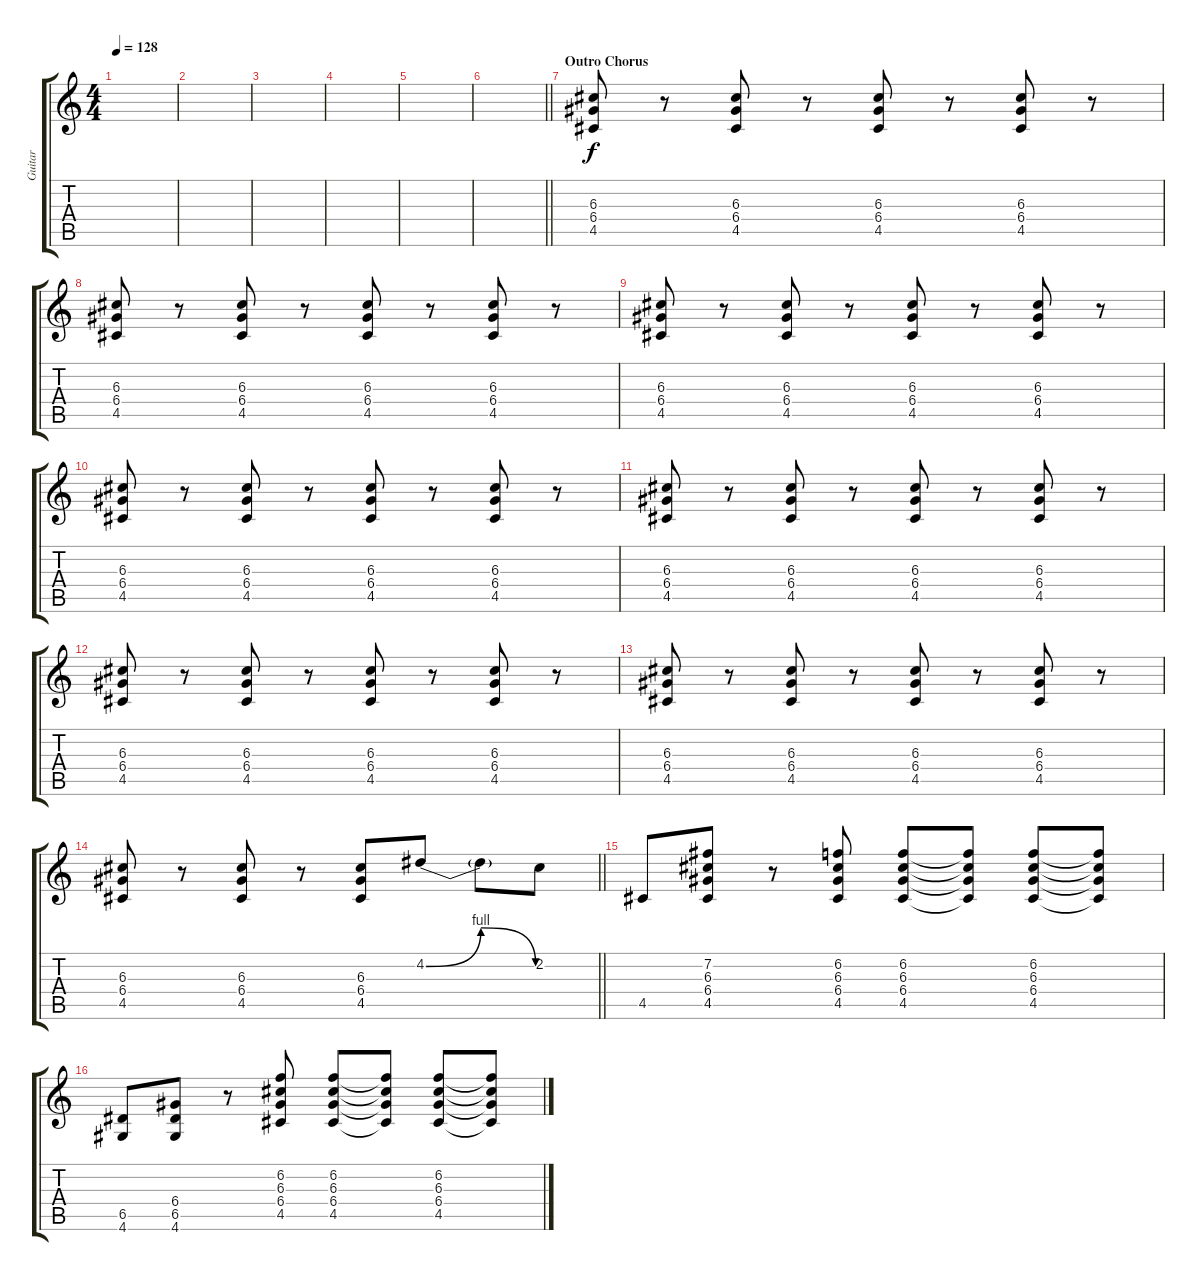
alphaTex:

\track ("Guitar" "Guitar") {instrument overdrivenguitar}
\staff {score tabs}
\tuning (E4 B3 G3 D3 A2 E2) {hide}
\ts (4 4)
\tempo 128
\clef g2
\ks c
|
|
|
|
|
\barLineRight lightlight
|
\section ("" "Outro Chorus")
(6.3 6.4 4.5).8 r.8 (6.3 6.4 4.5).8 r.8 (6.3 6.4 4.5).8 r.8 (6.3 6.4 4.5).8 r.8 |
(6.3 6.4 4.5).8 r.8 (6.3 6.4 4.5).8 r.8 (6.3 6.4 4.5).8 r.8 (6.3 6.4 4.5).8 r.8 |
(6.3 6.4 4.5).8 r.8 (6.3 6.4 4.5).8 r.8 (6.3 6.4 4.5).8 r.8 (6.3 6.4 4.5).8 r.8 |
(6.3 6.4 4.5).8 r.8 (6.3 6.4 4.5).8 r.8 (6.3 6.4 4.5).8 r.8 (6.3 6.4 4.5).8 r.8 |
(6.3 6.4 4.5).8 r.8 (6.3 6.4 4.5).8 r.8 (6.3 6.4 4.5).8 r.8 (6.3 6.4 4.5).8 r.8 |
(6.3 6.4 4.5).8 r.8 (6.3 6.4 4.5).8 r.8 (6.3 6.4 4.5).8 r.8 (6.3 6.4 4.5).8 r.8 |
(6.3 6.4 4.5).8 r.8 (6.3 6.4 4.5).8 r.8 (6.3 6.4 4.5).8 r.8 (6.3 6.4 4.5).8 r.8 |
\barLineRight lightlight
(6.3 6.4 4.5).8 r.8 (6.3 6.4 4.5).8 r.8 (6.3 6.4 4.5).8 4.2{be (bendrelease 0 0 15 4 15 4 60 0)}.8 4.2{t}.8 2.2.8 |
4.5.8 (7.2 6.3 6.4 4.5).8 r.8 (6.2 6.3 6.4 4.5).8 (6.2 6.3 6.4 4.5).8 (6.2{t} 6.3{t} 6.4{t} 4.5{t}).8 (6.2 6.3 6.4 4.5).8 (6.2{t} 6.3{t} 6.4{t} 4.5{t}).8 |
(6.5 4.6).8 (6.4 6.5 4.6).8 r.8 (6.2 6.3 6.4 4.5).8 (6.2 6.3 6.4 4.5).8 (6.2{t} 6.3{t} 6.4{t} 4.5{t}).8 (6.2 6.3 6.4 4.5).8 (6.2{t} 6.3{t} 6.4{t} 4.5{t}).8
